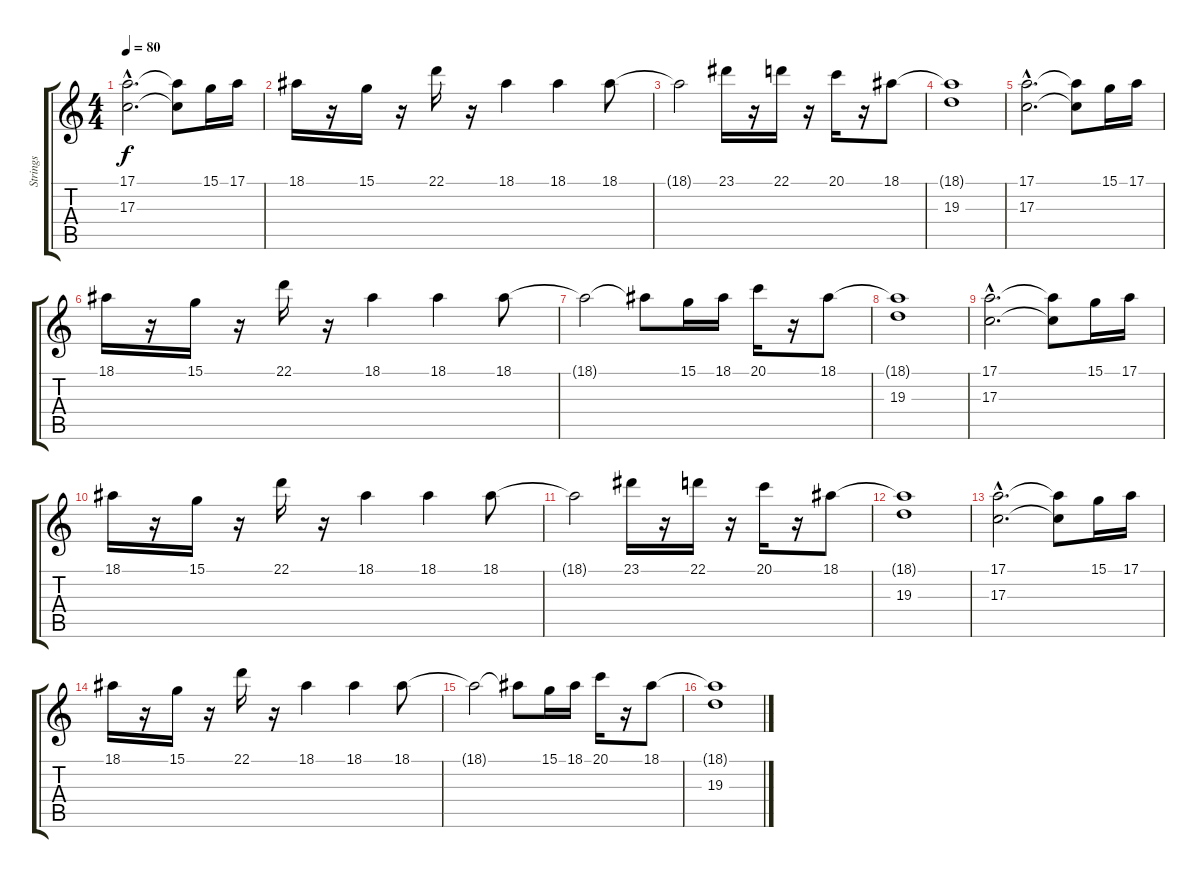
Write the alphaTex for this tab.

\track ("Strings" "Strings") {instrument stringensemble1}
\staff {score tabs}
\tuning (E4 B3 G3 D3 A2 E2) {hide}
\ts (4 4)
\tempo 80
\clef g2
\ks c
(17.1{hac} 17.3{hac}).2{d dy f} (17.1{t} 17.3{t}).8 15.1.16 17.1.16 |
18.1.16 r.16 15.1.16 r.16 22.1.16 r.16 18.1.4 18.1.4 18.1.8 |
18.1{t}.2 23.1.16 r.16 22.1.16 r.16 20.1.16 r.16 18.1.8 |
(18.1{t} 19.3).1 |
(17.1{hac} 17.3{hac}).2{d} (17.1{t} 17.3{t}).8 15.1.16 17.1.16 |
18.1.16 r.16 15.1.16 r.16 22.1.16 r.16 18.1.4 18.1.4 18.1.8 |
18.1{t}.2 18.1{t}.8 15.1.16 18.1.16 20.1.16 r.16 18.1.8 |
(18.1{t} 19.3).1 |
(17.1{hac} 17.3{hac}).2{d} (17.1{t} 17.3{t}).8 15.1.16 17.1.16 |
18.1.16 r.16 15.1.16 r.16 22.1.16 r.16 18.1.4 18.1.4 18.1.8 |
18.1{t}.2 23.1.16 r.16 22.1.16 r.16 20.1.16 r.16 18.1.8 |
(18.1{t} 19.3).1 |
(17.1{hac} 17.3{hac}).2{d volume 6} (17.1{t} 17.3{t}).8 15.1.16 17.1.16 |
18.1.16 r.16 15.1.16 r.16 22.1.16 r.16 18.1.4 18.1.4 18.1.8 |
18.1{t}.2 18.1{t}.8 15.1.16 18.1.16 20.1.16 r.16 18.1.8 |
(18.1{t} 19.3).1
